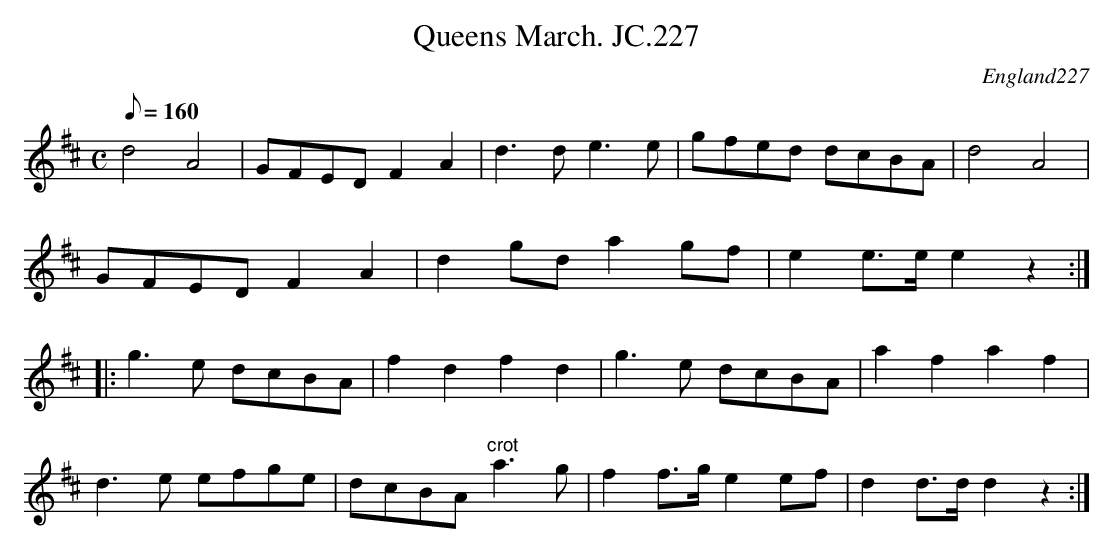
X:1
T:Queens March. JC.227
M:C
L:1/8
Q:160
O:England227
K:D
d4A4|GFEDF2A2|d3de3e|gfed dcBA|d4A4|!
GFEDF2A2|d2gda2gf|e2e>ee2z2:|!
|:g3e dcBA|f2d2f2d2|g3e dcBA|a2f2a2f2|!
d3e efge|dcBA"crot"a3g|f2f>ge2ef|d2d>dd2z2:|]
